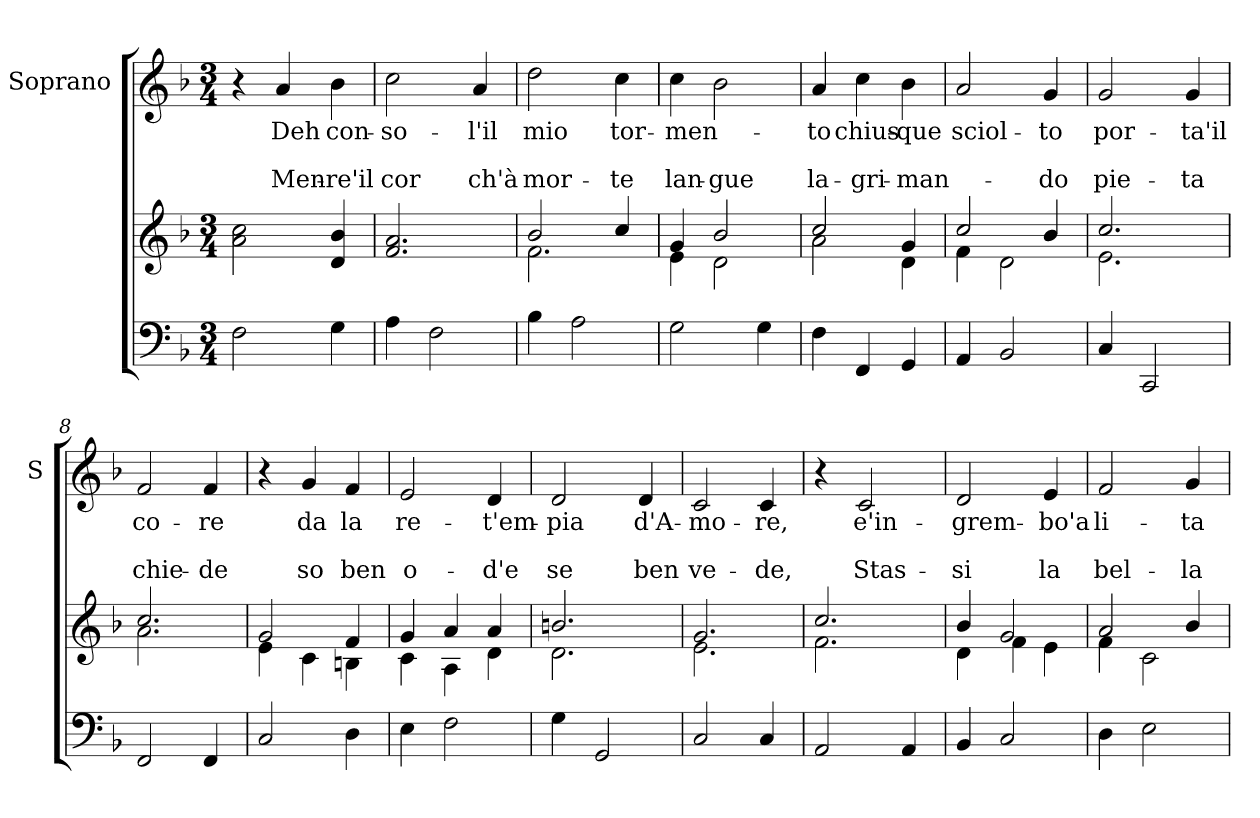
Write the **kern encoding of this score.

**kern	**kern	**kern	**text	**text	**text
*part2	*part2	*part1	*part1	*part1	*part1
*staff3	*staff2	*staff1	*staff1	*staff1	*staff1
*	*	*I"Soprano	*	*	*
*	*	*I'S	*	*	*
*clefF4	*clefG2	*clefG2	*	*	*
*k[b-]	*k[b-]	*k[b-]	*	*	*
*F:	*F:	*F:	*	*	*
*M3/4	*M3/4	*M3/4	*	*	*
=1	=1	=1	=1	=1	=1
2F\	2a\ 2cc\	4r	.	.	.
!	!	!	!LO:LY:b	!	!LO:LY:b
.	.	4a/	Deh	.	Men-
!	!	!	!LO:LY:b	!	!LO:LY:b
4G\	4d/ 4b-/	4b-\	con-	.	-re'il
=2	=2	=2	=2	=2	=2
!	!	!	!LO:LY:b	!	!LO:LY:b
4A\	2.f/ 2.a/	2cc\	-so-	.	cor
2F\	.	.	.	.	.
!	!	!	!LO:LY:b	!	!LO:LY:b
.	.	4a/	-l'il	.	ch'à
=3	=3	=3	=3	=3	=3
*	*^	*	*	*	*
!	!	!	!	!LO:LY:b	!	!LO:LY:b
4B-\	2b-/	2.f\	2dd\	mio	.	mor-
2A\	.	.	.	.	.	.
!	!	!	!	!LO:LY:b	!	!LO:LY:b
.	4cc/	.	4cc\	tor-	.	-te
=4	=4	=4	=4	=4	=4	=4
!	!	!	!	!LO:LY:b	!	!LO:LY:b
2G\	4g/	4e\	4cc\	-men-	.	lan-
!	!	!	!	!	!	!LO:LY:b
.	2b-/	2d\	2b-\	.	.	-gue
4G\	.	.	.	.	.	.
=5	=5	=5	=5	=5	=5	=5
!	!	!	!	!LO:LY:b	!	!LO:LY:b
4F\	2cc/	2a\	4a/	-to	.	la-
!	!	!	!	!LO:LY:b	!	!LO:LY:b
4FF/	.	.	4cc\	chius-	.	-gri-
!	!	!	!	!LO:LY:b	!	!LO:LY:b
4GG/	4g/	4d\	4b-\	-que	.	-man-
=6	=6	=6	=6	=6	=6	=6
!	!	!	!	!LO:LY:b	!	!
4AA/	2cc/	4f\	2a/	sciol-	.	.
2BB-/	.	2d\	.	.	.	.
!	!	!	!	!LO:LY:b	!	!LO:LY:b
.	4b-/	.	4g/	-to	.	-do
!!LO:LB:g=z
=7	=7	=7	=7	=7	=7	=7
!	!	!	!	!LO:LY:b	!	!LO:LY:b
4C/	2.cc/	2.e\	2g/	por-	.	pie-
2CC/	.	.	.	.	.	.
!	!	!	!	!LO:LY:b	!	!LO:LY:b
.	.	.	4g/	-ta'il	.	-ta
=8	=8	=8	=8	=8	=8	=8
!	!	!	!	!LO:LY:b	!	!LO:LY:b
2FF/	2.cc/	2.a\	2f/	co-	.	chie-
!	!	!	!	!LO:LY:b	!	!LO:LY:b
4FF/	.	.	4f/	-re	.	-de
=9	=9	=9	=9	=9	=9	=9
2C/	2g/	4e\	4r	.	.	.
!	!	!	!	!LO:LY:b	!	!LO:LY:b
.	.	4c\	4g/	da	.	so
!	!	!	!	!LO:LY:b	!	!LO:LY:b
4D\	4f/	4Bn\	4f/	la	.	ben
=10	=10	=10	=10	=10	=10	=10
!	!	!	!	!LO:LY:b	!	!LO:LY:b
4E\	4g/	4c\	2e/	re-	.	o-
2F\	4a/	4A\	.	.	.	.
!	!	!	!	!LO:LY:b	!	!LO:LY:b
.	4a/	4d\	4d/	-t'em-	.	-d'e
=11	=11	=11	=11	=11	=11	=11
!	!	!	!	!LO:LY:b	!	!LO:LY:b
4G\	2.bn/	2.d\	2d/	-pia	.	se
2GG/	.	.	.	.	.	.
!	!	!	!	!LO:LY:b	!	!LO:LY:b
.	.	.	4d/	d'A-	.	ben
=12	=12	=12	=12	=12	=12	=12
!	!	!	!	!LO:LY:b	!	!LO:LY:b
2C/	2.g/	2.e\	2c/	-mo-	.	ve-
!	!	!	!	!LO:LY:b	!	!LO:LY:b
4C/	.	.	4c/	-re,	.	-de,
!!LO:LB:g=z
=13	=13	=13	=13	=13	=13	=13
2AA/	2.cc/	2.f\	4r	.	.	.
!	!	!	!	!LO:LY:b	!	!LO:LY:b
.	.	.	2c/	e'in-	.	Stas-
4AA/	.	.	.	.	.	.
=14	=14	=14	=14	=14	=14	=14
!	!	!	!	!LO:LY:b	!	!LO:LY:b
4BB-/	4b-/	4d\	2d/	-grem-	.	-si
2C/	2g/	4f\	.	.	.	.
!	!	!	!	!LO:LY:b	!	!LO:LY:b
.	.	4e\	4e/	-bo'a	.	la
=15	=15	=15	=15	=15	=15	=15
!	!	!	!	!LO:LY:b	!	!LO:LY:b
4D\	2a/	4f\	2f/	li-	.	bel-
2E\	.	2c\	.	.	.	.
!	!	!	!	!LO:LY:b	!	!LO:LY:b
.	4b-/	.	4g/	-ta	.	-la
*	*v	*v	*	*	*	*
=	=	=	=	=	=
*-	*-	*-	*-	*-	*-
